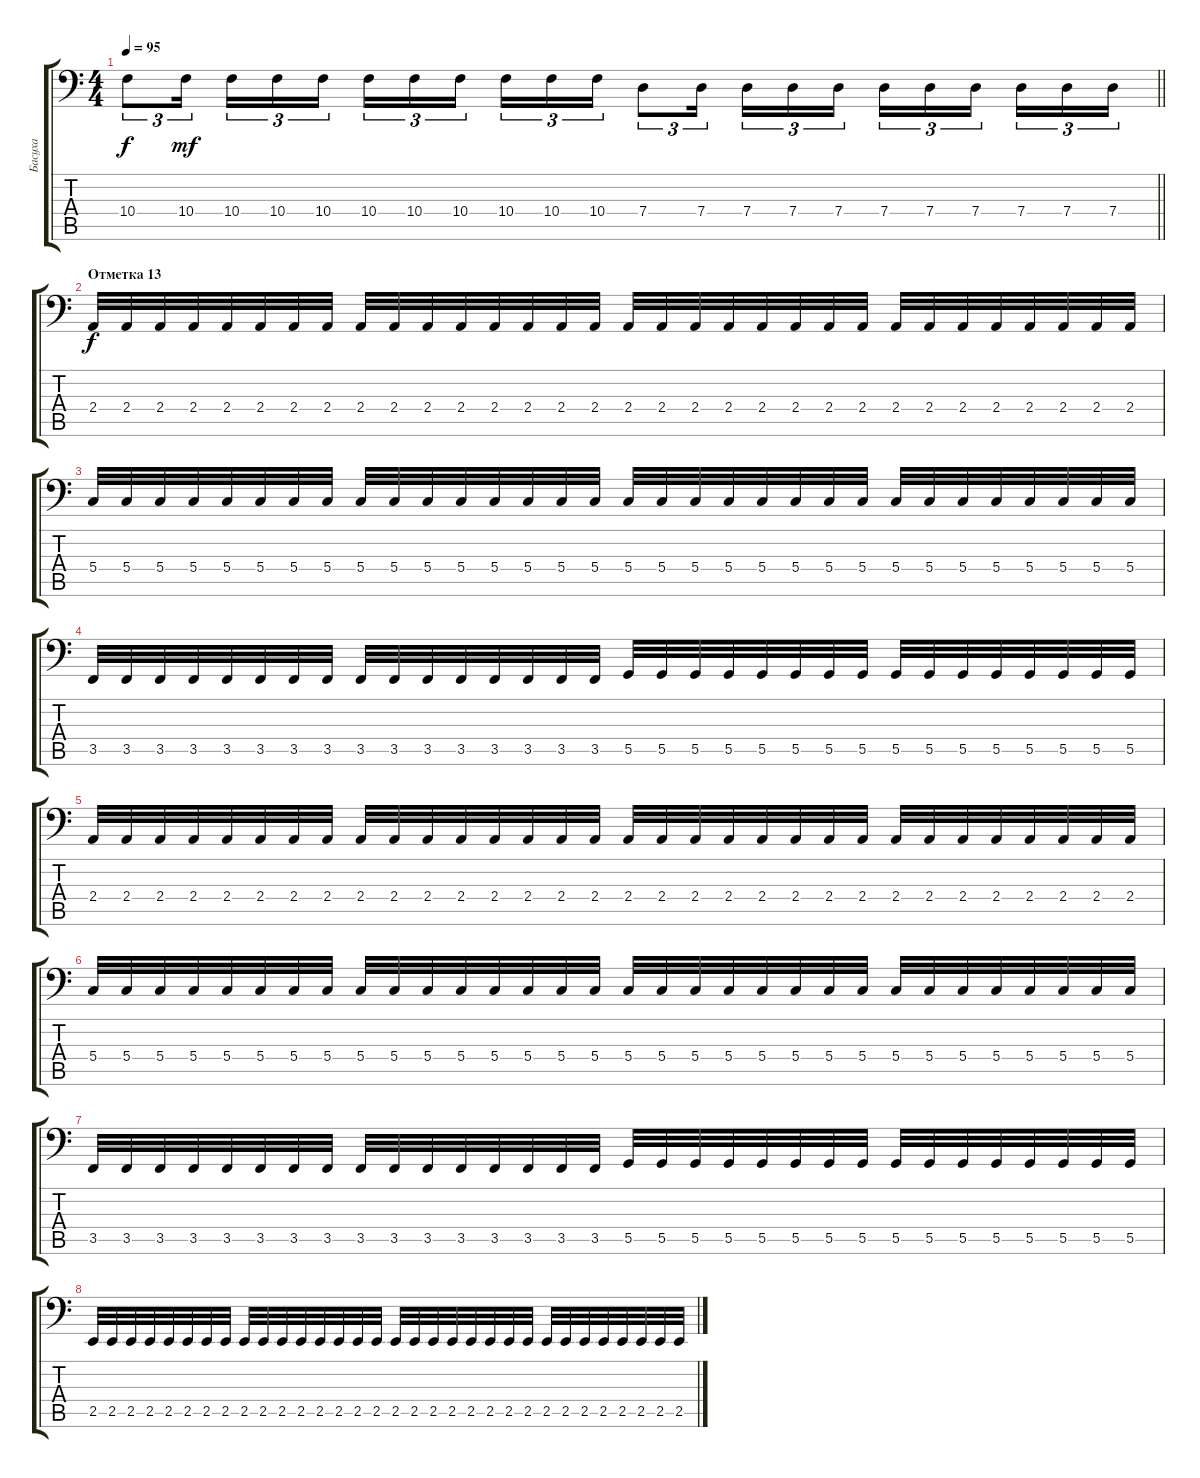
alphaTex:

\track ("Басуха" "Басуха") {instrument electricbassfinger}
\staff {score tabs}
\tuning (Bb2 F2 C2 G1 D1 A0) {hide}
\ts (4 4)
\tempo 95
\clef f4
\barLineRight lightlight
\ks c
10.4.8{tu (3 2) dy f} 10.4.16{tu (3 2) dy mf beam splitsecondary} 10.4.16{tu (3 2)} 10.4.16{tu (3 2)} 10.4.16{tu (3 2)} 10.4.16{tu (3 2)} 10.4.16{tu (3 2)} 10.4.16{tu (3 2) beam splitsecondary} 10.4.16{tu (3 2)} 10.4.16{tu (3 2)} 10.4.16{tu (3 2)} 7.4.8{tu (3 2)} 7.4.16{tu (3 2) beam splitsecondary} 7.4.16{tu (3 2)} 7.4.16{tu (3 2)} 7.4.16{tu (3 2)} 7.4.16{tu (3 2)} 7.4.16{tu (3 2)} 7.4.16{tu (3 2) beam splitsecondary} 7.4.16{tu (3 2)} 7.4.16{tu (3 2)} 7.4.16{tu (3 2)} |
\section ("" "Отметка 13")
2.4.32{dy f} 2.4.32 2.4.32 2.4.32 2.4.32 2.4.32 2.4.32 2.4.32 2.4.32 2.4.32 2.4.32 2.4.32 2.4.32 2.4.32 2.4.32 2.4.32 2.4.32 2.4.32 2.4.32 2.4.32 2.4.32 2.4.32 2.4.32 2.4.32 2.4.32 2.4.32 2.4.32 2.4.32 2.4.32 2.4.32 2.4.32 2.4.32 |
5.4.32 5.4.32 5.4.32 5.4.32 5.4.32 5.4.32 5.4.32 5.4.32 5.4.32 5.4.32 5.4.32 5.4.32 5.4.32 5.4.32 5.4.32 5.4.32 5.4.32 5.4.32 5.4.32 5.4.32 5.4.32 5.4.32 5.4.32 5.4.32 5.4.32 5.4.32 5.4.32 5.4.32 5.4.32 5.4.32 5.4.32 5.4.32 |
3.5.32 3.5.32 3.5.32 3.5.32 3.5.32 3.5.32 3.5.32 3.5.32 3.5.32 3.5.32 3.5.32 3.5.32 3.5.32 3.5.32 3.5.32 3.5.32 5.5.32 5.5.32 5.5.32 5.5.32 5.5.32 5.5.32 5.5.32 5.5.32 5.5.32 5.5.32 5.5.32 5.5.32 5.5.32 5.5.32 5.5.32 5.5.32 |
2.4.32 2.4.32 2.4.32 2.4.32 2.4.32 2.4.32 2.4.32 2.4.32 2.4.32 2.4.32 2.4.32 2.4.32 2.4.32 2.4.32 2.4.32 2.4.32 2.4.32 2.4.32 2.4.32 2.4.32 2.4.32 2.4.32 2.4.32 2.4.32 2.4.32 2.4.32 2.4.32 2.4.32 2.4.32 2.4.32 2.4.32 2.4.32 |
5.4.32 5.4.32 5.4.32 5.4.32 5.4.32 5.4.32 5.4.32 5.4.32 5.4.32 5.4.32 5.4.32 5.4.32 5.4.32 5.4.32 5.4.32 5.4.32 5.4.32 5.4.32 5.4.32 5.4.32 5.4.32 5.4.32 5.4.32 5.4.32 5.4.32 5.4.32 5.4.32 5.4.32 5.4.32 5.4.32 5.4.32 5.4.32 |
3.5.32 3.5.32 3.5.32 3.5.32 3.5.32 3.5.32 3.5.32 3.5.32 3.5.32 3.5.32 3.5.32 3.5.32 3.5.32 3.5.32 3.5.32 3.5.32 5.5.32 5.5.32 5.5.32 5.5.32 5.5.32 5.5.32 5.5.32 5.5.32 5.5.32 5.5.32 5.5.32 5.5.32 5.5.32 5.5.32 5.5.32 5.5.32 |
2.5.32 2.5.32 2.5.32 2.5.32 2.5.32 2.5.32 2.5.32 2.5.32 2.5.32 2.5.32 2.5.32 2.5.32 2.5.32 2.5.32 2.5.32 2.5.32 2.5.32 2.5.32 2.5.32 2.5.32 2.5.32 2.5.32 2.5.32 2.5.32 2.5.32 2.5.32 2.5.32 2.5.32 2.5.32 2.5.32 2.5.32 2.5.32
